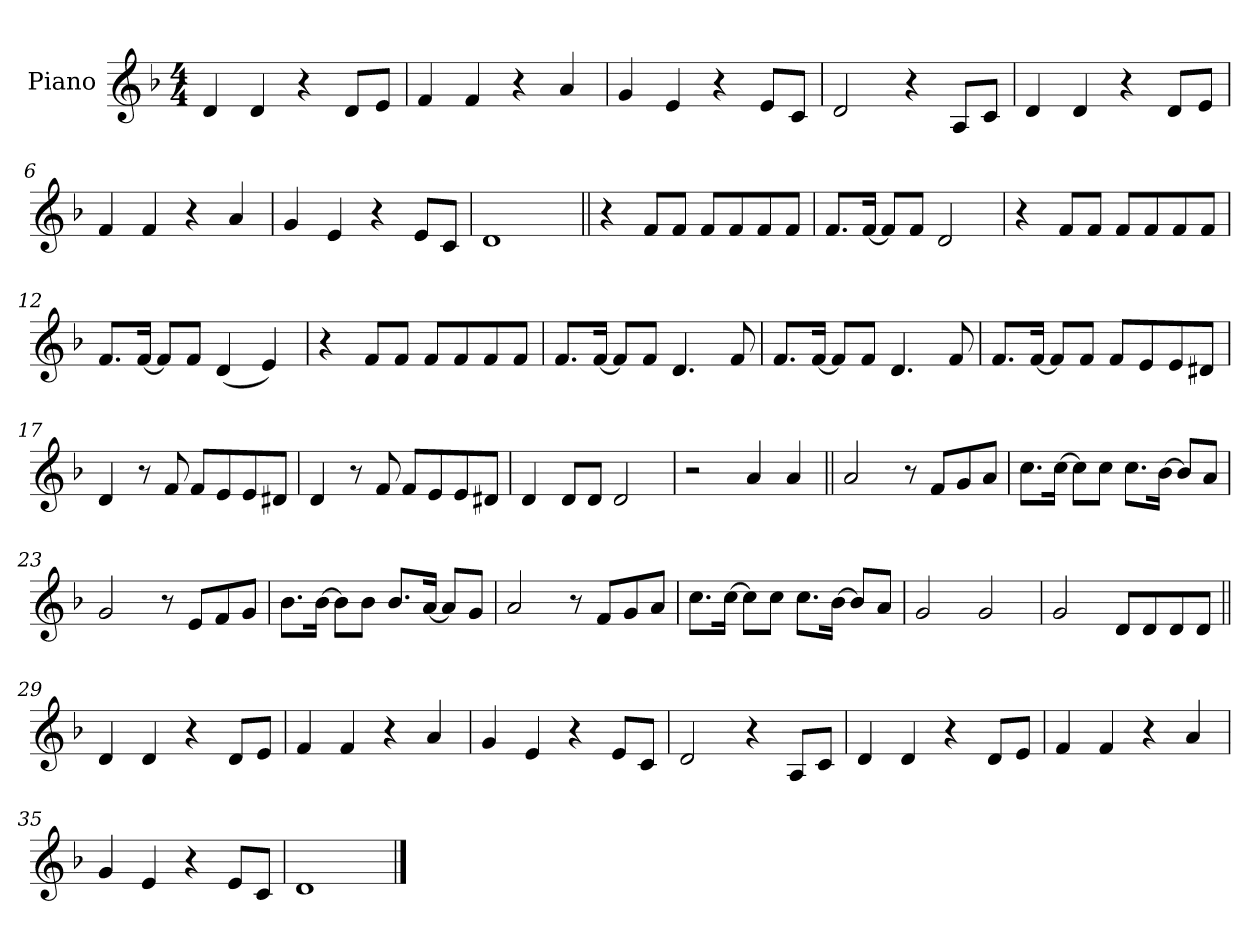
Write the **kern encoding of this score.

**kern
*part1
*staff1
*I"Piano
*I'Pno.
*clefG2
*k[b-]
*M4/4
*MM124
=1
4d!
4d!
4r
8d!L
8e!J
=2
4f!
4f!
4r
4a!
=3
4g!
4e!
4r
8e!L
8c!J
=4
2d!
4r
8A!L
8c!J
=5
4d!
4d!
4r
8d!L
8e!J
=6
4f!
4f!
4r
4a!
=7
4g!
4e!
4r
8e!L
8c!J
=8
1d!
=9||
4r
8fL
8fJ
8fL
8f
8f
8fJ
=10
8.fL
[16fJk
8fL]
8fJ
2d
=11
4r
8fL
8fJ
8fL
8f
8f
8fJ
=12
8.fL
[16fJk
8fL]
8fJ
(4d
4e)
=13
4r
8fL
8fJ
8fL
8f
8f
8fJ
=14
8.fL
[16fJk
8fL]
8fJ
4.d
8f
=15
8.fL
[16fJk
8fL]
8fJ
4.d
8f
=16
8.fL
[16fJk
8fL]
8fJ
8fL
8e
8e
8d#XJ
=17
4d
8r
8f
8fL
8e
8e
8d#XJ
=18
4d
8r
8f
8fL
8e
8e
8d#XJ
=19
4d
8dL
8dJ
2d
=20
2r
4a
4a
=21||
2a
8r
8fL
8g
8aJ
=22
8.ccL
[16ccJk
8ccL]
8ccJ
8.ccL
[16b-Jk
8b-L]
8aJ
=23
2g
8r
8eL
8f
8gJ
=24
8.b-L
[16b-Jk
8b-L]
8b-J
8.b-L
[16aJk
8aL]
8gJ
=25
2a
8r
8fL
8g
8aJ
=26
8.ccL
[16ccJk
8ccL]
8ccJ
8.ccL
[16b-Jk
8b-L]
8aJ
=27
2g
2g
=28
2g
8dL
8d
8d
8dJ
=29||
4d
4d
4r
8dL
8eJ
=30
4f
4f
4r
4a
=31
4g
4e
4r
8eL
8cJ
=32
2d
4r
8AL
8cJ
=33
4d
4d
4r
8dL
8eJ
=34
4f
4f
4r
4a
=35
4g
4e
4r
8eL
8cJ
=36
1d
==
*-
